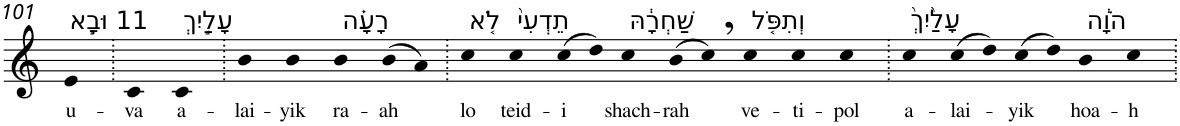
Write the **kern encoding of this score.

**kern	**text
*part1	*part1
*staff1	*staff1
*I"Piano	*
*I'Pno	*
!!LO:PB:g=z
*clefG2	*
*k[]	*
=101	=101
!LO:TX:a:t=11 וּבָ֧א	!
!	!LO:LY:b
4e	u-
=102.	=102.
!	!LO:LY:b
4c	-va
!LO:TX:a:t=עָלַ֣יִךְ	!
!	!LO:LY:b
4c	a-
=103.	=103.
!	!LO:LY:b
4b	-lai-
!	!LO:LY:b
4b	-yik
!LO:TX:a:t=רָעָ֗ה	!
!	!LO:LY:b
4b	ra-
!	!LO:LY:b
(8b	-ah
8a)	.
=104.	=104.
!LO:TX:a:t=לֹ֤א	!
!	!LO:LY:b
4cc	lo
!LO:TX:a:t=תֵדְעִי֙	!
!	!LO:LY:b
4cc	teid-
!	!LO:LY:b
(8cc	-i
8dd)	.
!LO:TX:a:t=שַׁחְרָ֔הּ	!
!	!LO:LY:b
4cc	shach-
!	!LO:LY:b
(8b	-rah
8cc,)	.
!LO:TX:a:t=וְתִפֹּ֤ל	!
!	!LO:LY:b
4cc	ve-
!	!LO:LY:b
4cc	-ti-
!	!LO:LY:b
4cc	-pol
=105.	=105.
!LO:TX:a:t=עָלַ֙יִךְ֙	!
!	!LO:LY:b
4cc	a-
!	!LO:LY:b
(8cc	-lai-
8dd)	.
!	!LO:LY:b
(8cc	-yik
8dd)	.
!LO:TX:a:t=הֹוָ֔ה	!
!	!LO:LY:b
4b	hoa-
!	!LO:LY:b
4cc	-h
=.	=.
*-	*-
